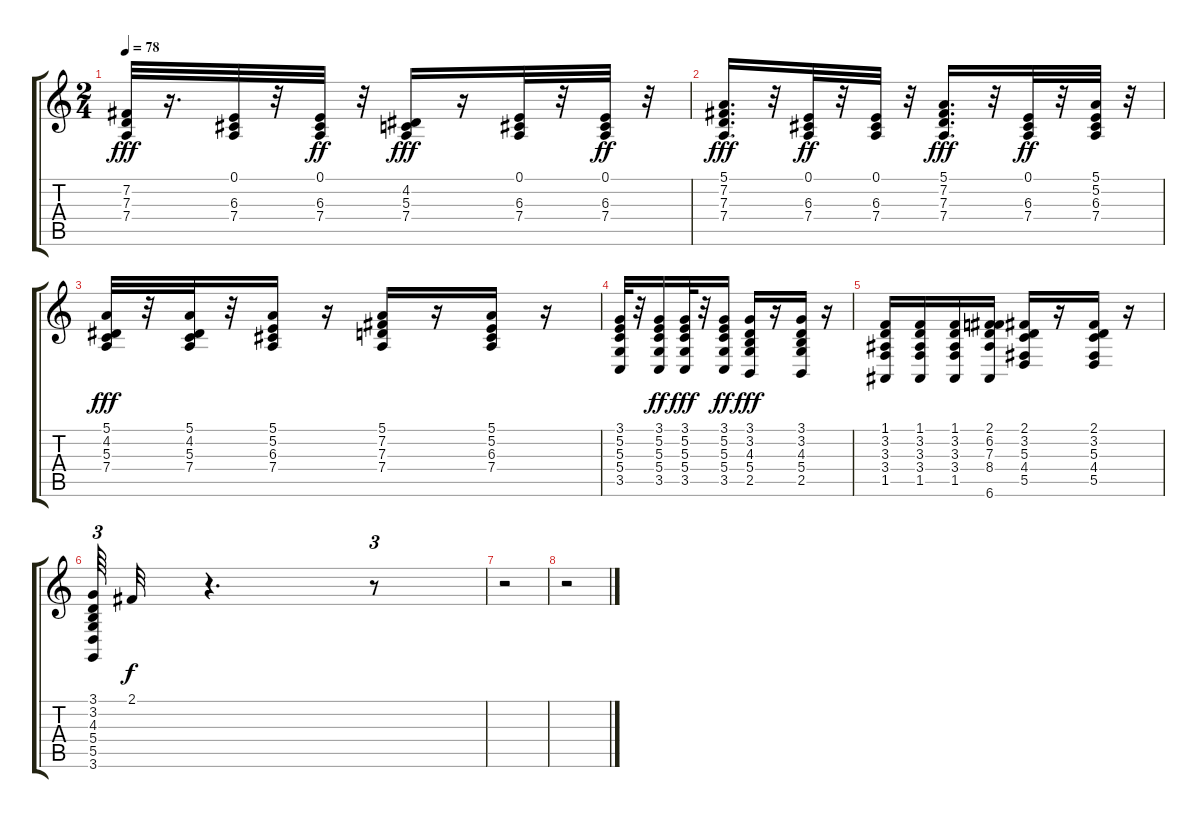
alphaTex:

\track "" {instrument acousticgrandpiano}
\staff {score tabs}
\tuning (E4 B3 G3 D3 A2 E2) {hide}
\ts (2 4)
\tempo 78
\clef g2
\ks c
(7.2 7.3 7.4).32{dy fff} r.16{d} (0.1 6.3 7.4).32 r.32 (0.1 6.3 7.4).32{dy ff} r.32 (4.2 5.3 7.4).16{dy fff} r.16 (0.1 6.3 7.4).32 r.32 (0.1 6.3 7.4).32{dy ff} r.32 |
(5.1 7.2 7.3 7.4).16{d dy fff} r.32 (0.1 6.3 7.4).32{dy ff} r.32 (0.1 6.3 7.4).32 r.32 (5.1 7.2 7.3 7.4).16{d dy fff} r.32 (0.1 6.3 7.4).32{dy ff} r.32 (5.1 5.2 6.3 7.4).32 r.32 |
(5.1 4.2 5.3 7.4).32{dy fff} r.32 (5.1 4.2 5.3 7.4).32 r.32 (5.1 5.2 6.3 7.4).16 r.16 (5.1 7.2 7.3 7.4).16 r.16 (5.1 5.2 6.3 7.4).16 r.16 |
(3.1 5.2 5.3 5.4 3.5).32 r.32 (3.1 5.2 5.3 5.4 3.5).16{dy ff} (3.1 5.2 5.3 5.4 3.5).32{dy fff} r.32 (3.1 5.2 5.3 5.4 3.5).16{dy ff} (3.1 3.2 4.3 5.4 2.5).16{dy fff} r.16 (3.1 3.2 4.3 5.4 2.5).16 r.16 |
(1.1 3.2 3.3 3.4 1.5).16 (1.1 3.2 3.3 3.4 1.5).16 (1.1 3.2 3.3 3.4 1.5).16 (2.1 6.2 7.3 8.4 6.6).16 (2.1 3.2 5.3 4.4 5.5).16 r.16 (2.1 3.2 5.3 4.4 5.5).16 r.16 |
(3.1 3.2 4.3 5.4 5.5 3.6).64{tu (3 2)} 2.1.32{dy f} r.4{d} r.8{tu (3 2)} |
r.2 |
r.2
